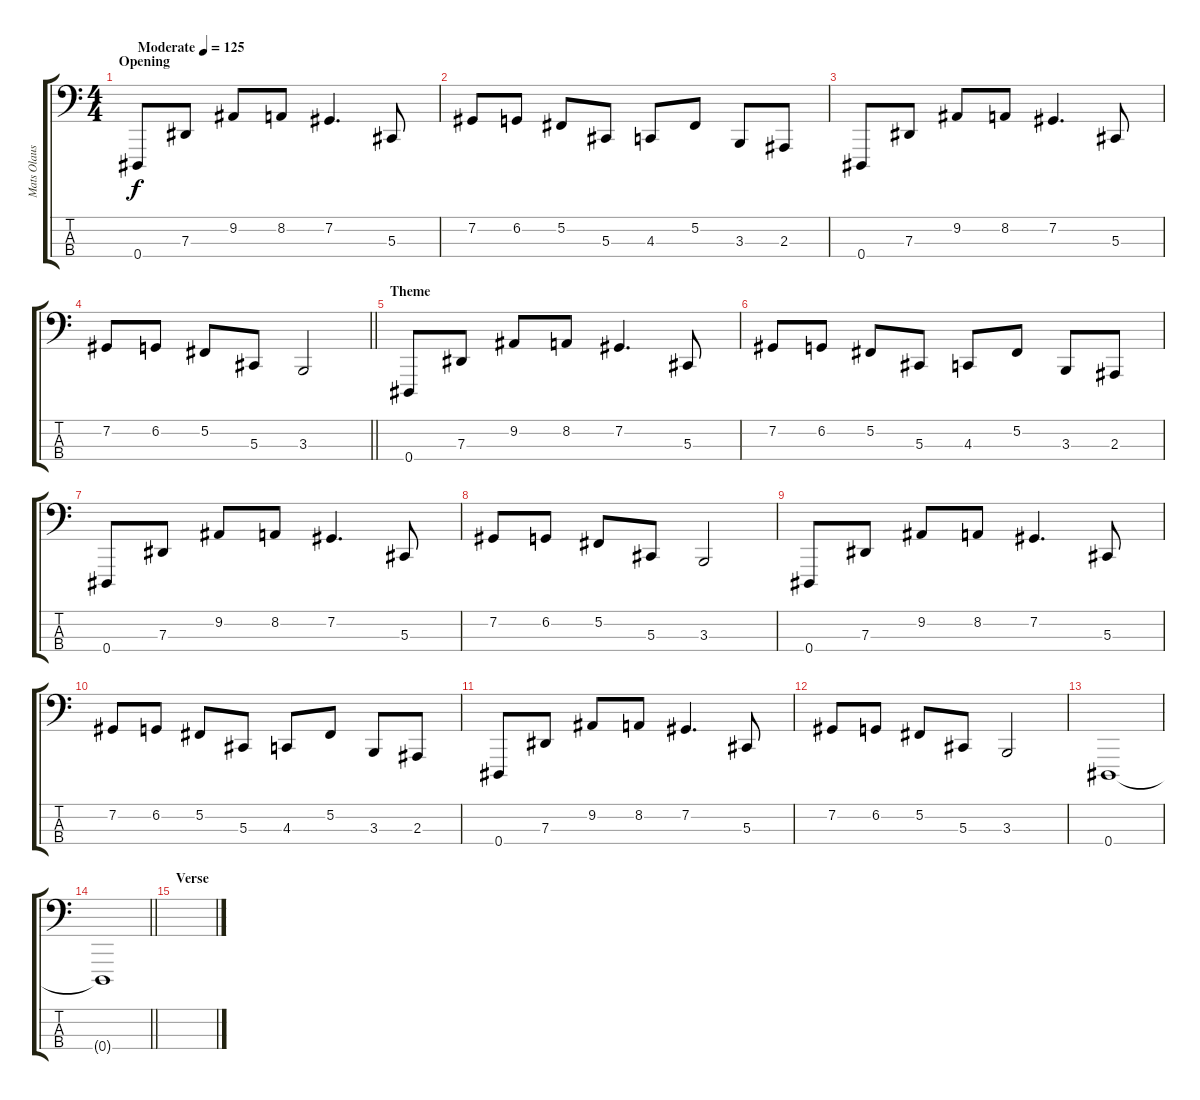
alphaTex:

\track ("Mats Olausson" "Mats Olaus") {instrument brightacousticpiano}
\staff {score tabs}
\tuning (Gb2 Db2 Ab1 Eb1) {hide}
\ts (4 4)
\section ("" "Opening")
\tempo (125 "Moderate")
\clef f4
\ks c
0.4.8{dy f instrument brightacousticpiano} 7.3.8 9.2.8 8.2.8 7.2.4{d} 5.3.8 |
7.2.8 6.2.8 5.2.8 5.3.8 4.3.8 5.2.8 3.3.8 2.3.8 |
0.4.8 7.3.8 9.2.8 8.2.8 7.2.4{d} 5.3.8 |
\barLineRight lightlight
7.2.8 6.2.8 5.2.8 5.3.8 3.3.2 |
\section ("" "Theme")
0.4.8 7.3.8 9.2.8 8.2.8 7.2.4{d} 5.3.8 |
7.2.8 6.2.8 5.2.8 5.3.8 4.3.8 5.2.8 3.3.8 2.3.8 |
0.4.8 7.3.8 9.2.8 8.2.8 7.2.4{d} 5.3.8 |
7.2.8 6.2.8 5.2.8 5.3.8 3.3.2 |
0.4.8 7.3.8 9.2.8 8.2.8 7.2.4{d} 5.3.8 |
7.2.8 6.2.8 5.2.8 5.3.8 4.3.8 5.2.8 3.3.8 2.3.8 |
0.4.8 7.3.8 9.2.8 8.2.8 7.2.4{d} 5.3.8 |
7.2.8 6.2.8 5.2.8 5.3.8 3.3.2 |
0.4.1 |
\barLineRight lightlight
0.4{t}.1 |
\section ("" "Verse")
